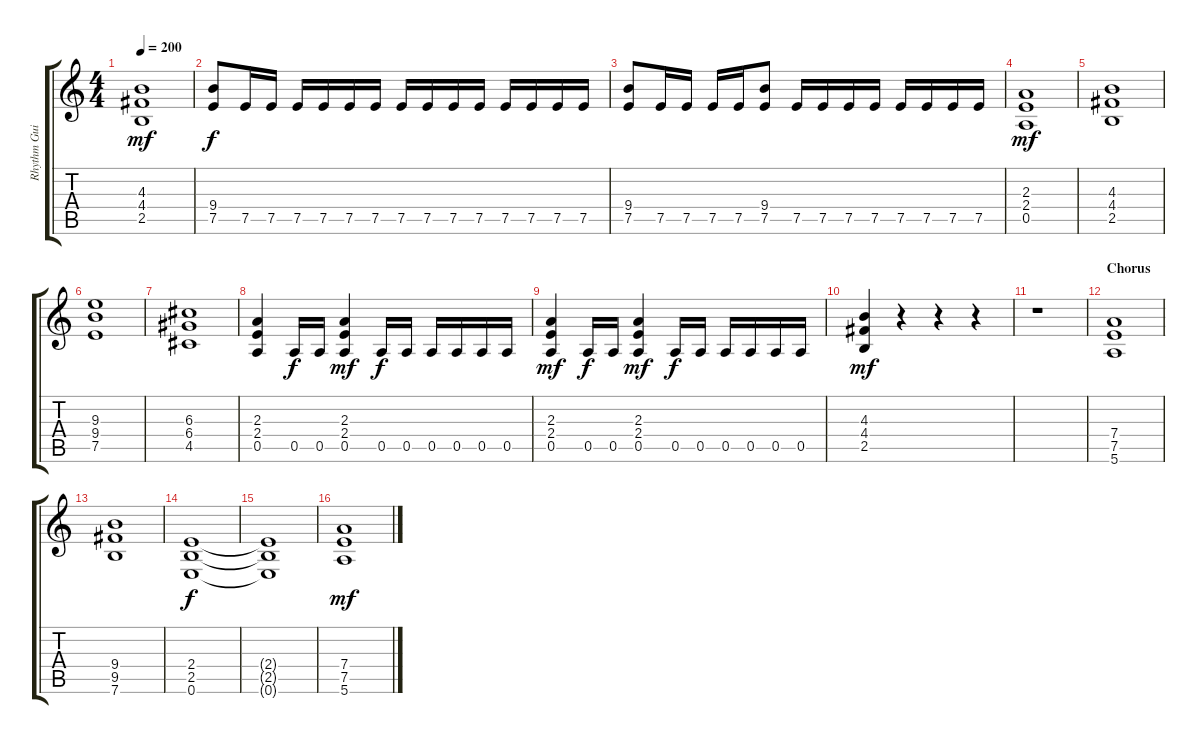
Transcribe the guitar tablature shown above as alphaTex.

\track ("Rhythm Guitar 2" "Rhythm Gui") {instrument overdrivenguitar}
\staff {score tabs}
\tuning (E4 B3 G3 D3 A2 E2) {hide}
\ts (4 4)
\tempo 200
\clef g2
\ks c
(4.3 4.4 2.5).1{dy mf} |
(9.4 7.5).8{dy f} 7.5.16 7.5.16 7.5.16 7.5.16 7.5.16 7.5.16 7.5.16 7.5.16 7.5.16 7.5.16 7.5.16 7.5.16 7.5.16 7.5.16 |
(9.4 7.5).8 7.5.16 7.5.16 7.5.16 7.5.16 (9.4 7.5).8 7.5.16 7.5.16 7.5.16 7.5.16 7.5.16 7.5.16 7.5.16 7.5.16 |
(2.3 2.4 0.5).1{dy mf} |
(4.3 4.4 2.5).1 |
(9.3 9.4 7.5).1 |
(6.3 6.4 4.5).1 |
(2.3 2.4 0.5).4 0.5.16{dy f} 0.5.16 (2.3 2.4 0.5).4{dy mf} 0.5.16{dy f} 0.5.16 0.5.16 0.5.16 0.5.16 0.5.16 |
(2.3 2.4 0.5).4{dy mf} 0.5.16{dy f} 0.5.16 (2.3 2.4 0.5).4{dy mf} 0.5.16{dy f} 0.5.16 0.5.16 0.5.16 0.5.16 0.5.16 |
(4.3 4.4 2.5).4{dy mf} r.4 r.4 r.4 |
r.1 |
\section ("" "Chorus")
(7.4 7.5 5.6).1 |
(9.4 9.5 7.6).1 |
(2.4 2.5 0.6).1{dy f} |
(2.4{t} 2.5{t} 0.6{t}).1 |
(7.4 7.5 5.6).1{dy mf}
